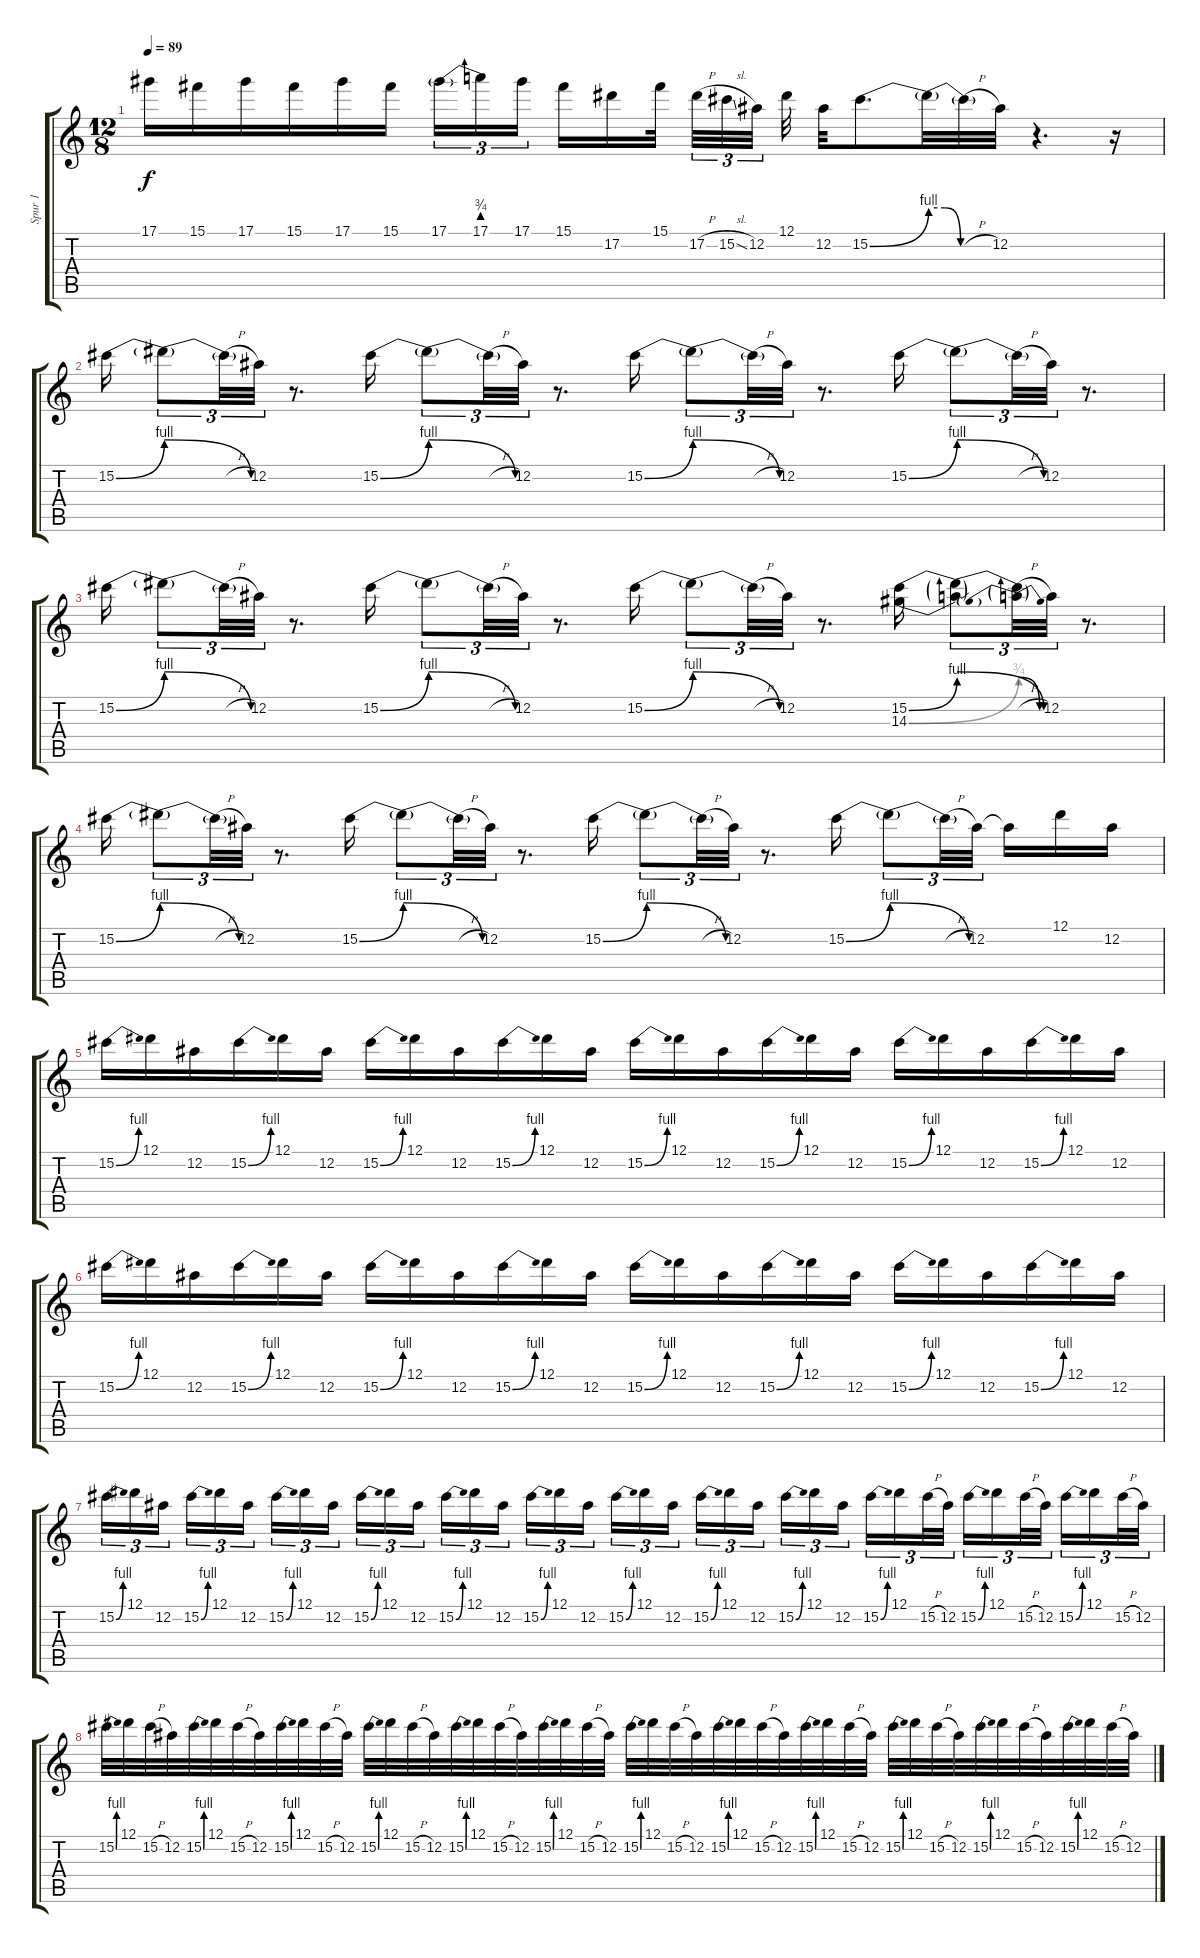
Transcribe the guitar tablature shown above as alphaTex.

\track ("Spur 1" "Spur 1") {instrument overdrivenguitar}
\staff {score tabs}
\tuning (Eb4 Bb3 Gb3 Db3 Ab2 Eb2) {hide}
\ts (12 8)
\tempo 89
\clef g2
\ks c
17.1.16{dy f} 15.1.16 17.1.16 15.1.16 17.1.16 15.1.16 17.1.16{tu (3 2)} 17.1{be (prebend 0 3 60 3)}.16{tu (3 2)} 17.1.16{tu (3 2) beam splitsecondary} 15.1.16 17.2.16 15.1.32{beam splitsecondary} 17.2{h}.32{tu (3 2)} 15.2{sl}.32{tu (3 2)} 12.2.32{tu (3 2) beam splitsecondary} 12.1.32 12.2.32 15.2{be (bend 0 0 60 4)}.8{d} 15.2{be (custom 0 4 15 4 30 0 60 0) t}.32 15.2{h t}.32 12.2.32 r.4{d} r.16 |
15.2{be (bend 0 0 60 4)}.16 15.2{be (release 0 4 60 0) t}.8{tu (3 2)} 15.2{h t}.32{tu (3 2)} 12.2.32{tu (3 2)} r.8{d} 15.2{be (bend 0 0 60 4)}.16 15.2{be (release 0 4 60 0) t}.8{tu (3 2)} 15.2{h t}.32{tu (3 2)} 12.2.32{tu (3 2)} r.8{d} 15.2{be (bend 0 0 60 4)}.16 15.2{be (release 0 4 60 0) t}.8{tu (3 2)} 15.2{h t}.32{tu (3 2)} 12.2.32{tu (3 2)} r.8{d} 15.2{be (bend 0 0 60 4)}.16 15.2{be (release 0 4 60 0) t}.8{tu (3 2)} 15.2{h t}.32{tu (3 2)} 12.2.32{tu (3 2)} r.8{d} |
15.2{be (bend 0 0 60 4)}.16 15.2{be (release 0 4 60 0) t}.8{tu (3 2)} 15.2{h t}.32{tu (3 2)} 12.2.32{tu (3 2)} r.8{d} 15.2{be (bend 0 0 60 4)}.16 15.2{be (release 0 4 60 0) t}.8{tu (3 2)} 15.2{h t}.32{tu (3 2)} 12.2.32{tu (3 2)} r.8{d} 15.2{be (bend 0 0 60 4)}.16 15.2{be (release 0 4 60 0) t}.8{tu (3 2)} 15.2{h t}.32{tu (3 2)} 12.2.32{tu (3 2)} r.8{d} (15.2{be (bend 0 0 60 4)} 14.3{be (bend 0 0 60 3)}).16 (15.2{be (release 0 4 60 0) t} 14.3{t}).8{tu (3 2)} (15.2{h t} 14.3{be (prebendrelease 0 3 60 0) t}).32{tu (3 2)} 12.2.32{tu (3 2)} r.8{d} |
15.2{be (bend 0 0 60 4)}.16 15.2{be (release 0 4 60 0) t}.8{tu (3 2)} 15.2{h t}.32{tu (3 2)} 12.2.32{tu (3 2)} r.8{d} 15.2{be (bend 0 0 60 4)}.16 15.2{be (release 0 4 60 0) t}.8{tu (3 2)} 15.2{h t}.32{tu (3 2)} 12.2.32{tu (3 2)} r.8{d} 15.2{be (bend 0 0 60 4)}.16 15.2{be (release 0 4 60 0) t}.8{tu (3 2)} 15.2{h t}.32{tu (3 2)} 12.2.32{tu (3 2)} r.8{d} 15.2{be (bend 0 0 60 4)}.16 15.2{be (release 0 4 60 0) t}.8{tu (3 2)} 15.2{h t}.32{tu (3 2)} 12.2.32{tu (3 2) beam splitsecondary} 12.2{t}.16 12.1.16 12.2.16 |
15.2{be (bend 0 0 60 4)}.16 12.1.16 12.2.16 15.2{be (bend 0 0 60 4)}.16 12.1.16 12.2.16 15.2{be (bend 0 0 60 4)}.16 12.1.16 12.2.16 15.2{be (bend 0 0 60 4)}.16 12.1.16 12.2.16 15.2{be (bend 0 0 60 4)}.16 12.1.16 12.2.16 15.2{be (bend 0 0 60 4)}.16 12.1.16 12.2.16 15.2{be (bend 0 0 60 4)}.16 12.1.16 12.2.16 15.2{be (bend 0 0 60 4)}.16 12.1.16 12.2.16 |
15.2{be (bend 0 0 60 4)}.16 12.1.16 12.2.16 15.2{be (bend 0 0 60 4)}.16 12.1.16 12.2.16 15.2{be (bend 0 0 60 4)}.16 12.1.16 12.2.16 15.2{be (bend 0 0 60 4)}.16 12.1.16 12.2.16 15.2{be (bend 0 0 60 4)}.16 12.1.16 12.2.16 15.2{be (bend 0 0 60 4)}.16 12.1.16 12.2.16 15.2{be (bend 0 0 60 4)}.16 12.1.16 12.2.16 15.2{be (bend 0 0 60 4)}.16 12.1.16 12.2.16 |
15.2{be (bend 0 0 60 4)}.16{tu (3 2)} 12.1.16{tu (3 2)} 12.2.16{tu (3 2) beam splitsecondary} 15.2{be (bend 0 0 60 4)}.16{tu (3 2)} 12.1.16{tu (3 2)} 12.2.16{tu (3 2) beam splitsecondary} 15.2{be (bend 0 0 60 4)}.16{tu (3 2)} 12.1.16{tu (3 2)} 12.2.16{tu (3 2)} 15.2{be (bend 0 0 60 4)}.16{tu (3 2)} 12.1.16{tu (3 2)} 12.2.16{tu (3 2) beam splitsecondary} 15.2{be (bend 0 0 60 4)}.16{tu (3 2)} 12.1.16{tu (3 2)} 12.2.16{tu (3 2) beam splitsecondary} 15.2{be (bend 0 0 60 4)}.16{tu (3 2)} 12.1.16{tu (3 2)} 12.2.16{tu (3 2)} 15.2{be (bend 0 0 60 4)}.16{tu (3 2)} 12.1.16{tu (3 2)} 12.2.16{tu (3 2) beam splitsecondary} 15.2{be (bend 0 0 60 4)}.16{tu (3 2)} 12.1.16{tu (3 2)} 12.2.16{tu (3 2) beam splitsecondary} 15.2{be (bend 0 0 60 4)}.16{tu (3 2)} 12.1.16{tu (3 2)} 12.2.16{tu (3 2)} 15.2{be (bend 0 0 60 4)}.16{tu (3 2)} 12.1.16{tu (3 2)} 15.2{h}.32{tu (3 2)} 12.2.32{tu (3 2) beam splitsecondary} 15.2{be (bend 0 0 60 4)}.16{tu (3 2)} 12.1.16{tu (3 2)} 15.2{h}.32{tu (3 2)} 12.2.32{tu (3 2) beam splitsecondary} 15.2{be (bend 0 0 60 4)}.16{tu (3 2)} 12.1.16{tu (3 2)} 15.2{h}.32{tu (3 2)} 12.2.32{tu (3 2)} |
15.2{be (bend 0 0 60 4)}.32 12.1.32 15.2{h}.32 12.2.32 15.2{be (bend 0 0 60 4)}.32 12.1.32 15.2{h}.32 12.2.32 15.2{be (bend 0 0 60 4)}.32 12.1.32 15.2{h}.32 12.2.32 15.2{be (bend 0 0 60 4)}.32 12.1.32 15.2{h}.32 12.2.32 15.2{be (bend 0 0 60 4)}.32 12.1.32 15.2{h}.32 12.2.32 15.2{be (bend 0 0 60 4)}.32 12.1.32 15.2{h}.32 12.2.32 15.2{be (bend 0 0 60 4)}.32 12.1.32 15.2{h}.32 12.2.32 15.2{be (bend 0 0 60 4)}.32 12.1.32 15.2{h}.32 12.2.32 15.2{be (bend 0 0 60 4)}.32 12.1.32 15.2{h}.32 12.2.32 15.2{be (bend 0 0 60 4)}.32 12.1.32 15.2{h}.32 12.2.32 15.2{be (bend 0 0 60 4)}.32 12.1.32 15.2{h}.32 12.2.32 15.2{be (bend 0 0 60 4)}.32 12.1.32 15.2{h}.32 12.2.32
